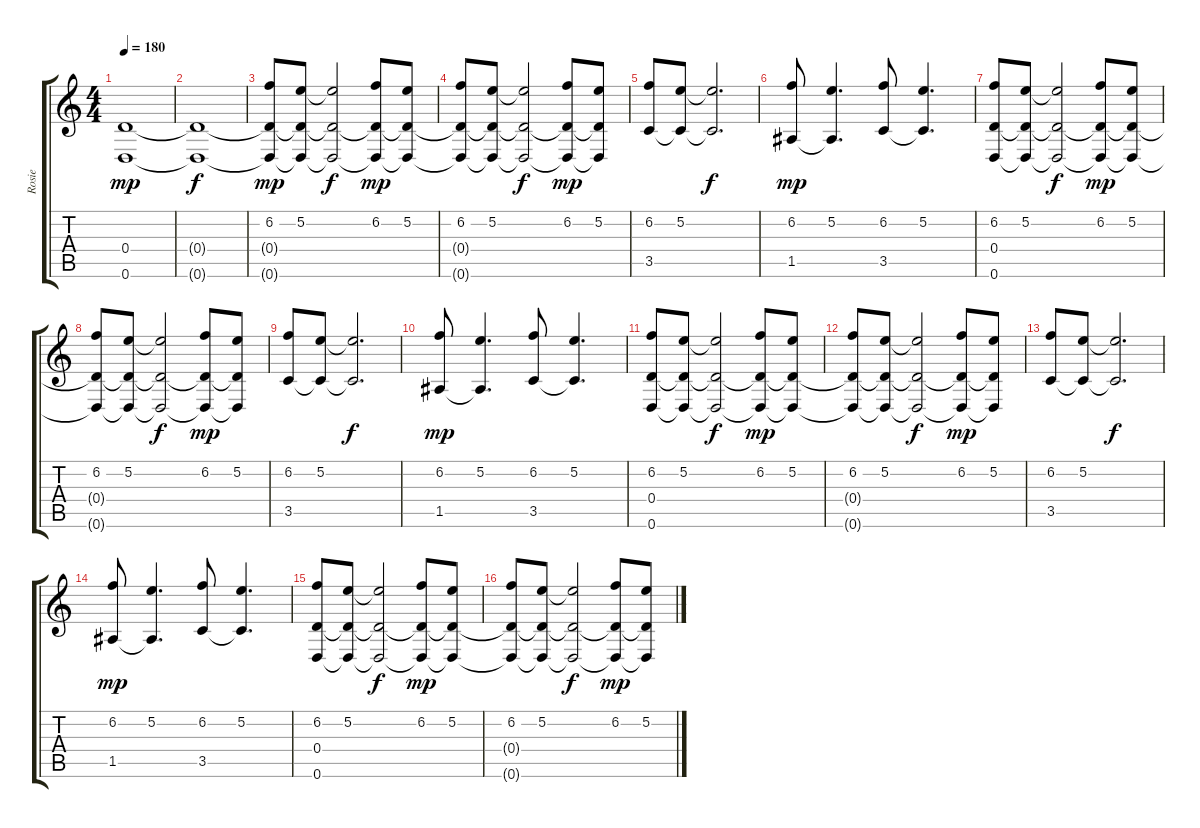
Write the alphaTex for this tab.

\track ("Rosie" "Rosie") {instrument stringensemble1}
\staff {score tabs}
\tuning (E5 B4 G4 D4 A3 D3) {hide}
\ts (4 4)
\tempo 180
\tempo 80
\tempo 180
\clef g2
\ks c
(0.4 0.6).1{dy mp instrument stringensemble1} |
(0.4{t} 0.6{t}).1{dy f} |
(6.2 0.4{t} 0.6{t}).8{dy mp} (5.2 0.4{t} 0.6{t}).8 (5.2{t} 0.4{t} 0.6{t}).2{dy f} (6.2 0.4{t} 0.6{t}).8{dy mp} (5.2 0.4{t} 0.6{t}).8 |
(6.2 0.4{t} 0.6{t}).8 (5.2 0.4{t} 0.6{t}).8 (5.2{t} 0.4{t} 0.6{t}).2{dy f} (6.2 0.4{t} 0.6{t}).8{dy mp} (5.2 0.4{t} 0.6{t}).8 |
(6.2 3.5).8 (5.2 3.5{t}).8 (5.2{t} 3.5{t}).2{d dy f} |
(6.2 1.5).8{dy mp} (5.2 1.5{t}).4{d} (6.2 3.5).8 (5.2 3.5{t}).4{d} |
(6.2 0.4 0.6).8 (5.2 0.4{t} 0.6{t}).8 (5.2{t} 0.4{t} 0.6{t}).2{dy f} (6.2 0.4{t} 0.6{t}).8{dy mp} (5.2 0.4{t} 0.6{t}).8 |
(6.2 0.4{t} 0.6{t}).8 (5.2 0.4{t} 0.6{t}).8 (5.2{t} 0.4{t} 0.6{t}).2{dy f} (6.2 0.4{t} 0.6{t}).8{dy mp} (5.2 0.4{t} 0.6{t}).8 |
(6.2 3.5).8 (5.2 3.5{t}).8 (5.2{t} 3.5{t}).2{d dy f} |
(6.2 1.5).8{dy mp} (5.2 1.5{t}).4{d} (6.2 3.5).8 (5.2 3.5{t}).4{d} |
(6.2 0.4 0.6).8 (5.2 0.4{t} 0.6{t}).8 (5.2{t} 0.4{t} 0.6{t}).2{dy f} (6.2 0.4{t} 0.6{t}).8{dy mp} (5.2 0.4{t} 0.6{t}).8 |
(6.2 0.4{t} 0.6{t}).8 (5.2 0.4{t} 0.6{t}).8 (5.2{t} 0.4{t} 0.6{t}).2{dy f} (6.2 0.4{t} 0.6{t}).8{dy mp} (5.2 0.4{t} 0.6{t}).8 |
(6.2 3.5).8 (5.2 3.5{t}).8 (5.2{t} 3.5{t}).2{d dy f} |
(6.2 1.5).8{dy mp} (5.2 1.5{t}).4{d} (6.2 3.5).8 (5.2 3.5{t}).4{d} |
(6.2 0.4 0.6).8 (5.2 0.4{t} 0.6{t}).8 (5.2{t} 0.4{t} 0.6{t}).2{dy f} (6.2 0.4{t} 0.6{t}).8{dy mp} (5.2 0.4{t} 0.6{t}).8 |
(6.2 0.4{t} 0.6{t}).8 (5.2 0.4{t} 0.6{t}).8 (5.2{t} 0.4{t} 0.6{t}).2{dy f} (6.2 0.4{t} 0.6{t}).8{dy mp} (5.2 0.4{t} 0.6{t}).8
